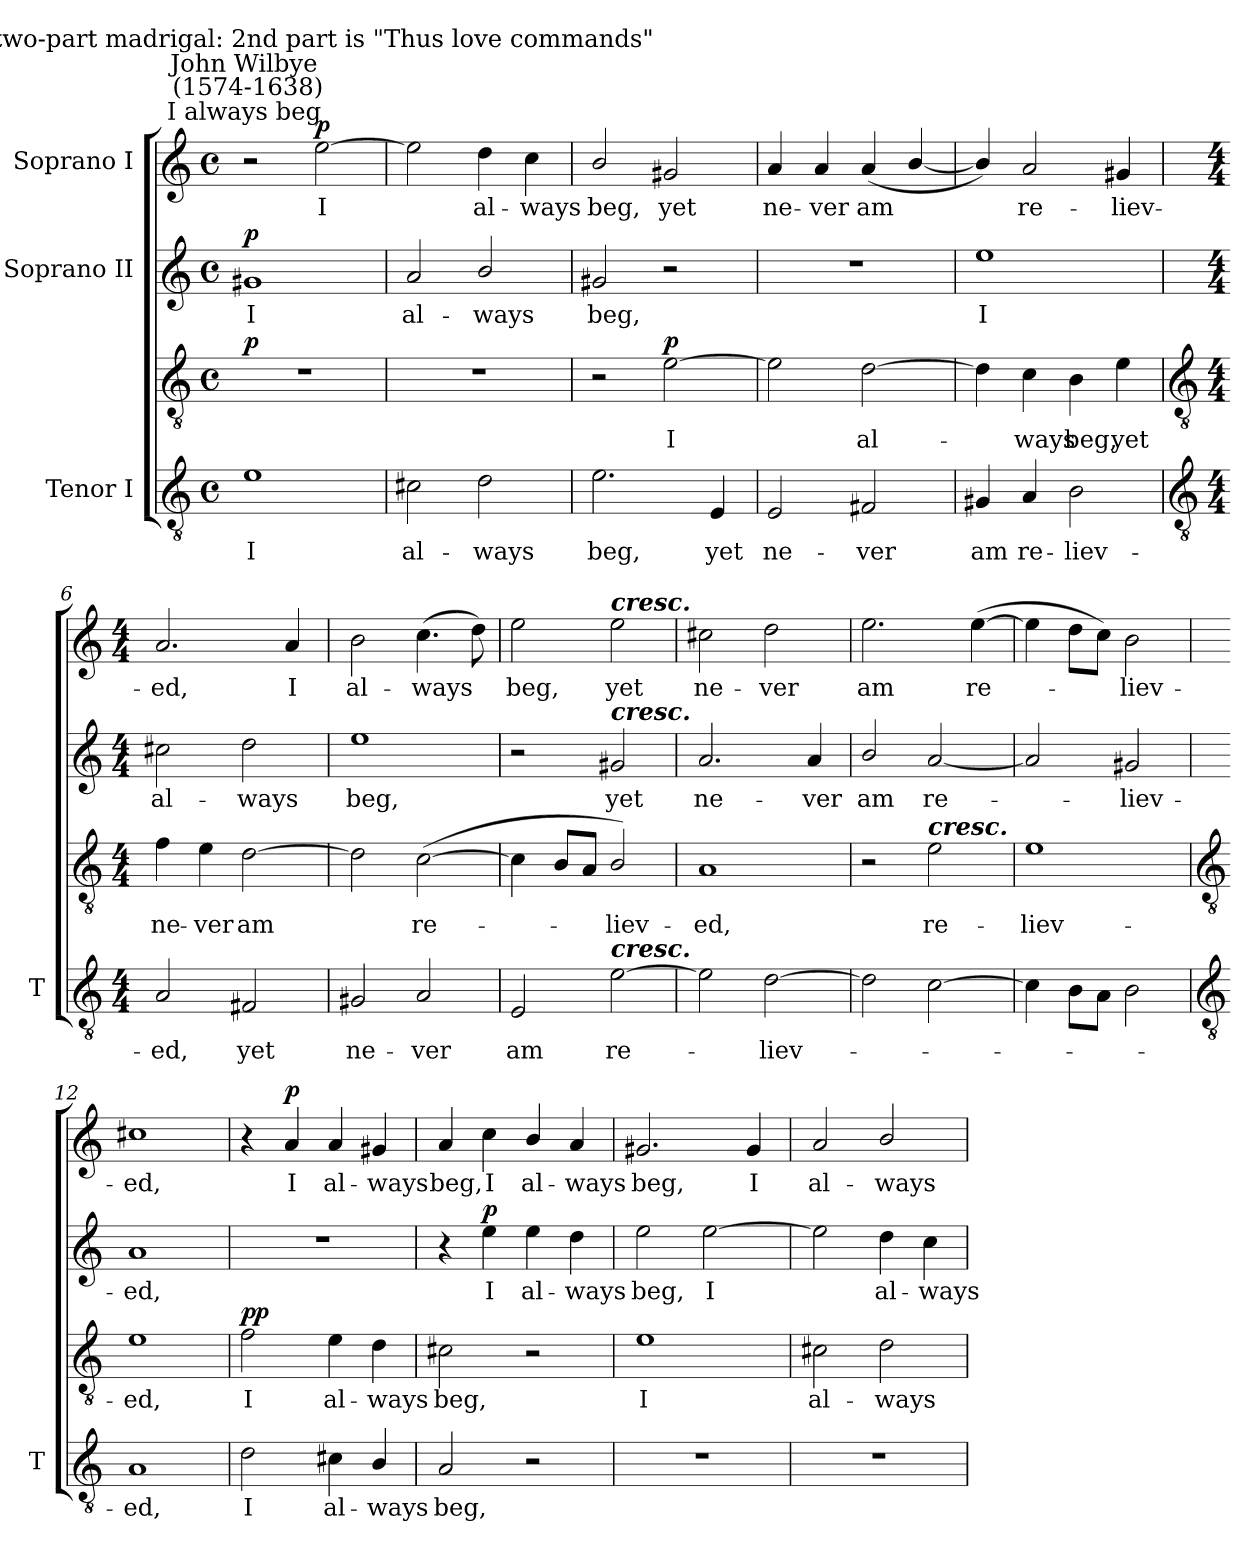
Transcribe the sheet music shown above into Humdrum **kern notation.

**kern	**text	**kern	**text	**dynam	**kern	**text	**dynam	**kern	**text	**dynam
*part3	*part3	*part3	*part3	*part3	*part2	*part2	*part2	*part1	*part1	*part1
*staff4	*staff4	*staff3	*staff3	*staff3/4	*staff2	*staff2	*staff2	*staff1	*staff1	*staff1
*I"Tenor I	*	*	*	*	*I"Soprano II	*	*	*I"Soprano I	*	*
*I'T	*	*	*	*	*	*	*	*	*	*
*clefGv2	*	*clefGv2	*	*	*clefG2	*	*	*clefG2	*	*
*k[]	*	*k[]	*	*	*k[]	*	*	*k[]	*	*
*C:	*	*C:	*	*	*C:	*	*	*C:	*	*
*M4/4	*	*M4/4	*	*	*M4/4	*	*	*M4/4	*	*
*met(c)	*	*met(c)	*	*	*met(c)	*	*	*met(c)	*	*
=1	=1	=1	=1	=1	=1	=1	=1	=1	=1	=1
!	!	!	!	!	!	!	!	!LO:TX:a:cj:t=I always beg	!	!
!	!	!	!	!	!	!	!	!LO:TX:a:cj:t=John Wilbye\n (1574-1638)	!	!
!	!	!	!	!	!	!	!	!LO:TX:a:cj:t=1st part of a two-part madrigal&colon; 2nd part is "Thus love commands"	!	!
!	!LO:LY:b	!	!	!LO:DY:b=2	!	!LO:LY:b	!LO:DY:b	!	!	!
1e	I	1r	.	p	1g#X	I	p	2r	.	.
!	!	!	!	!	!	!	!	!	!LO:LY:b	!LO:DY:b
.	.	.	.	.	.	.	.	[2ee	I	p
=2	=2	=2	=2	=2	=2	=2	=2	=2	=2	=2
!	!LO:LY:b	!	!	!	!	!LO:LY:b	!	!	!	!
2c#X	al-	1r	.	.	2a	al-	.	2ee]	.	.
!	!LO:LY:b	!	!	!	!	!LO:LY:b	!	!	!LO:LY:b	!
2d	-ways	.	.	.	2b/	-ways	.	4dd	al-	.
!	!	!	!	!	!	!	!	!	!LO:LY:b	!
.	.	.	.	.	.	.	.	4cc	-ways	.
=3	=3	=3	=3	=3	=3	=3	=3	=3	=3	=3
!	!LO:LY:b	!	!	!	!	!LO:LY:b	!	!	!LO:LY:b	!
2.e	beg,	2r	.	.	2g#X	beg,	.	2b/	beg,	.
!	!	!	!LO:LY:b	!LO:DY:b	!	!	!	!	!LO:LY:b	!
.	.	[2e	I	p	2r	.	.	2g#X	yet	.
!	!LO:LY:b	!	!	!	!	!	!	!	!	!
4E	yet	.	.	.	.	.	.	.	.	.
=4	=4	=4	=4	=4	=4	=4	=4	=4	=4	=4
!	!LO:LY:b	!	!	!	!	!	!	!	!LO:LY:b	!
2E	ne-	2e]	.	.	1r	.	.	4a	ne-	.
!	!	!	!	!	!	!	!	!	!LO:LY:b	!
.	.	.	.	.	.	.	.	4a	-ver	.
!	!LO:LY:b	!	!LO:LY:b	!	!	!	!	!	!LO:LY:b	!
2F#X	-ver	[2d	al-	.	.	.	.	(<4a	am	.
.	.	.	.	.	.	.	.	[4b/	.	.
=5	=5	=5	=5	=5	=5	=5	=5	=5	=5	=5
!	!LO:LY:b	!	!	!	!	!LO:LY:b	!	!	!	!
4G#X	am	4d]	.	.	1ee	I	.	4b/])	.	.
!	!LO:LY:b	!	!LO:LY:b	!	!	!	!	!	!LO:LY:b	!
4A	re-	4c\	ways	.	.	.	.	2a	re-	.
!	!LO:LY:b	!	!LO:LY:b	!	!	!	!	!	!	!
2B	-liev-	4B	beg,	.	.	.	.	.	.	.
!	!	!	!LO:LY:b	!	!	!	!	!	!LO:LY:b	!
.	.	4e	yet	.	.	.	.	4g#X	-liev-	.
!!LO:LB:g=z
=6	=6	=6	=6	=6	=6	=6	=6	=6	=6	=6
*clefGv2	*	*clefGv2	*	*	*	*	*	*	*	*
*M4/4	*	*M4/4	*	*	*M4/4	*	*	*M4/4	*	*
!	!LO:LY:b	!	!LO:LY:b	!	!	!LO:LY:b	!	!	!LO:LY:b	!
2A/	ed,	4f	-ne-	.	2cc#X	al-	.	2.a	-ed,	.
!	!	!	!LO:LY:b	!	!	!	!	!	!	!
.	.	4e	-ver	.	.	.	.	.	.	.
!	!LO:LY:b	!	!LO:LY:b	!	!	!LO:LY:b	!	!	!	!
2F#X	yet	[2d	am	.	2dd	-ways	.	.	.	.
!	!	!	!	!	!	!	!	!	!LO:LY:b	!
.	.	.	.	.	.	.	.	4a	I	.
=7	=7	=7	=7	=7	=7	=7	=7	=7	=7	=7
!	!LO:LY:b	!	!	!	!	!LO:LY:b	!	!	!LO:LY:b	!
2G#X	ne-	2d]	.	.	1ee	beg,	.	2b	al-	.
!	!LO:LY:b	!	!LO:LY:b	!	!	!	!	!	!LO:LY:b	!
2A/	-ver	(<[2c\	re-	.	.	.	.	(>4.cc	-ways	.
.	.	.	.	.	.	.	.	8dd)	.	.
=8	=8	=8	=8	=8	=8	=8	=8	=8	=8	=8
!	!LO:LY:b	!	!	!	!	!	!	!	!LO:LY:b	!
2E	-am	4c\]	.	.	2r	.	.	2ee	beg,	.
.	.	8BL	.	.	.	.	.	.	.	.
.	.	8AJ	.	.	.	.	.	.	.	.
!	!	!	!	!	!	!	!	!LO:TX:a:Bi:t=cresc.	!	!
!	!	!	!	!	!LO:TX:a:Bi:t=cresc.	!	!	!	!	!
!LO:TX:a:Bi:t=cresc.	!	!	!	!	!	!	!	!	!	!
!	!LO:LY:b	!	!LO:LY:b	!	!	!LO:LY:b	!	!	!LO:LY:b	!
[2e	re-	2B/)	liev-	.	2g#X	yet	.	2ee	yet	.
=9	=9	=9	=9	=9	=9	=9	=9	=9	=9	=9
!	!	!	!LO:LY:b	!	!	!LO:LY:b	!	!	!LO:LY:b	!
2e]	.	1A	ed,	.	2.a	ne-	.	2cc#X	ne-	.
!	!LO:LY:b	!	!	!	!	!	!	!	!LO:LY:b	!
[2d	liev-	.	.	.	.	.	.	2dd	-ver	.
!	!	!	!	!	!	!LO:LY:b	!	!	!	!
.	.	.	.	.	4a	-ver	.	.	.	.
=10	=10	=10	=10	=10	=10	=10	=10	=10	=10	=10
!	!	!	!	!	!	!LO:LY:b	!	!	!LO:LY:b	!
2d]	.	2r	.	.	2b/	am	.	2.ee	am	.
!	!	!LO:TX:a:Bi:t=cresc.	!	!	!	!	!	!	!	!
!	!	!	!LO:LY:b	!	!	!LO:LY:b	!	!	!	!
[2c	.	2e	re-	.	[2a	re-	.	.	.	.
!	!	!	!	!	!	!	!	!	!LO:LY:b	!
.	.	.	.	.	.	.	.	(>[4ee	re-	.
=11	=11	=11	=11	=11	=11	=11	=11	=11	=11	=11
!	!	!	!LO:LY:b	!	!	!	!	!	!	!
4c]	.	1e	-liev-	.	2a]	.	.	4ee]	.	.
8B\L	.	.	.	.	.	.	.	8ddL	.	.
8A\J	.	.	.	.	.	.	.	8ccJ)	.	.
!	!	!	!	!	!	!LO:LY:b	!	!	!LO:LY:b	!
2B\	.	.	.	.	2g#X	liev-	.	2b	liev-	.
!!LO:LB:g=z
=12	=12	=12	=12	=12	=12	=12	=12	=12	=12	=12
*clefGv2	*	*clefGv2	*	*	*	*	*	*	*	*
!	!LO:LY:b	!	!LO:LY:b	!	!	!LO:LY:b	!	!	!LO:LY:b	!
1A	ed,	1e	-ed,	.	1a	-ed,	.	1cc#X	-ed,	.
=13	=13	=13	=13	=13	=13	=13	=13	=13	=13	=13
!	!LO:LY:b	!	!LO:LY:b	!LO:DY:b=2	!	!	!	!	!	!
!	!	!	!	!LO:DY:n=1:b	!	!	!	!	!	!
2d	I	2f	I	p p	1r	.	.	4r	.	.
!	!	!	!	!	!	!	!	!	!LO:LY:b	!LO:DY:b
.	.	.	.	.	.	.	.	4a	I	p
!	!LO:LY:b	!	!LO:LY:b	!	!	!	!	!	!LO:LY:b	!
4c#X	al-	4e	al-	.	.	.	.	4a	al-	.
!	!LO:LY:b	!	!LO:LY:b	!	!	!	!	!	!LO:LY:b	!
4B/	-ways	4d	-ways	.	.	.	.	4g#X	-ways	.
=14	=14	=14	=14	=14	=14	=14	=14	=14	=14	=14
!	!LO:LY:b	!	!LO:LY:b	!	!	!	!	!	!LO:LY:b	!
2A/	beg,	2c#X	beg,	.	4r	.	.	4a	beg,	.
!	!	!	!	!	!	!LO:LY:b	!LO:DY:b	!	!LO:LY:b	!
.	.	.	.	.	4ee	I	p	4cc	I	.
!	!	!	!	!	!	!LO:LY:b	!	!	!LO:LY:b	!
2r	.	2r	.	.	4ee	al-	.	4b/	al-	.
!	!	!	!	!	!	!LO:LY:b	!	!	!LO:LY:b	!
.	.	.	.	.	4dd	-ways	.	4a	-ways	.
=15	=15	=15	=15	=15	=15	=15	=15	=15	=15	=15
!	!	!	!LO:LY:b	!	!	!LO:LY:b	!	!	!LO:LY:b	!
1r	.	1e	I	.	2ee	beg,	.	2.g#X	beg,	.
!	!	!	!	!	!	!LO:LY:b	!	!	!	!
.	.	.	.	.	[2ee	I	.	.	.	.
!	!	!	!	!	!	!	!	!	!LO:LY:b	!
.	.	.	.	.	.	.	.	4g#	I	.
=16	=16	=16	=16	=16	=16	=16	=16	=16	=16	=16
!	!	!	!LO:LY:b	!	!	!	!	!	!LO:LY:b	!
1r	.	2c#X	al-	.	2ee]	.	.	2a	al-	.
!	!	!	!LO:LY:b	!	!	!LO:LY:b	!	!	!LO:LY:b	!
.	.	2d	-ways	.	4dd	al-	.	2b/	-ways	.
!	!	!	!	!	!	!LO:LY:b	!	!	!	!
.	.	.	.	.	4cc	-ways	.	.	.	.
=	=	=	=	=	=	=	=	=	=	=
*-	*-	*-	*-	*-	*-	*-	*-	*-	*-	*-
